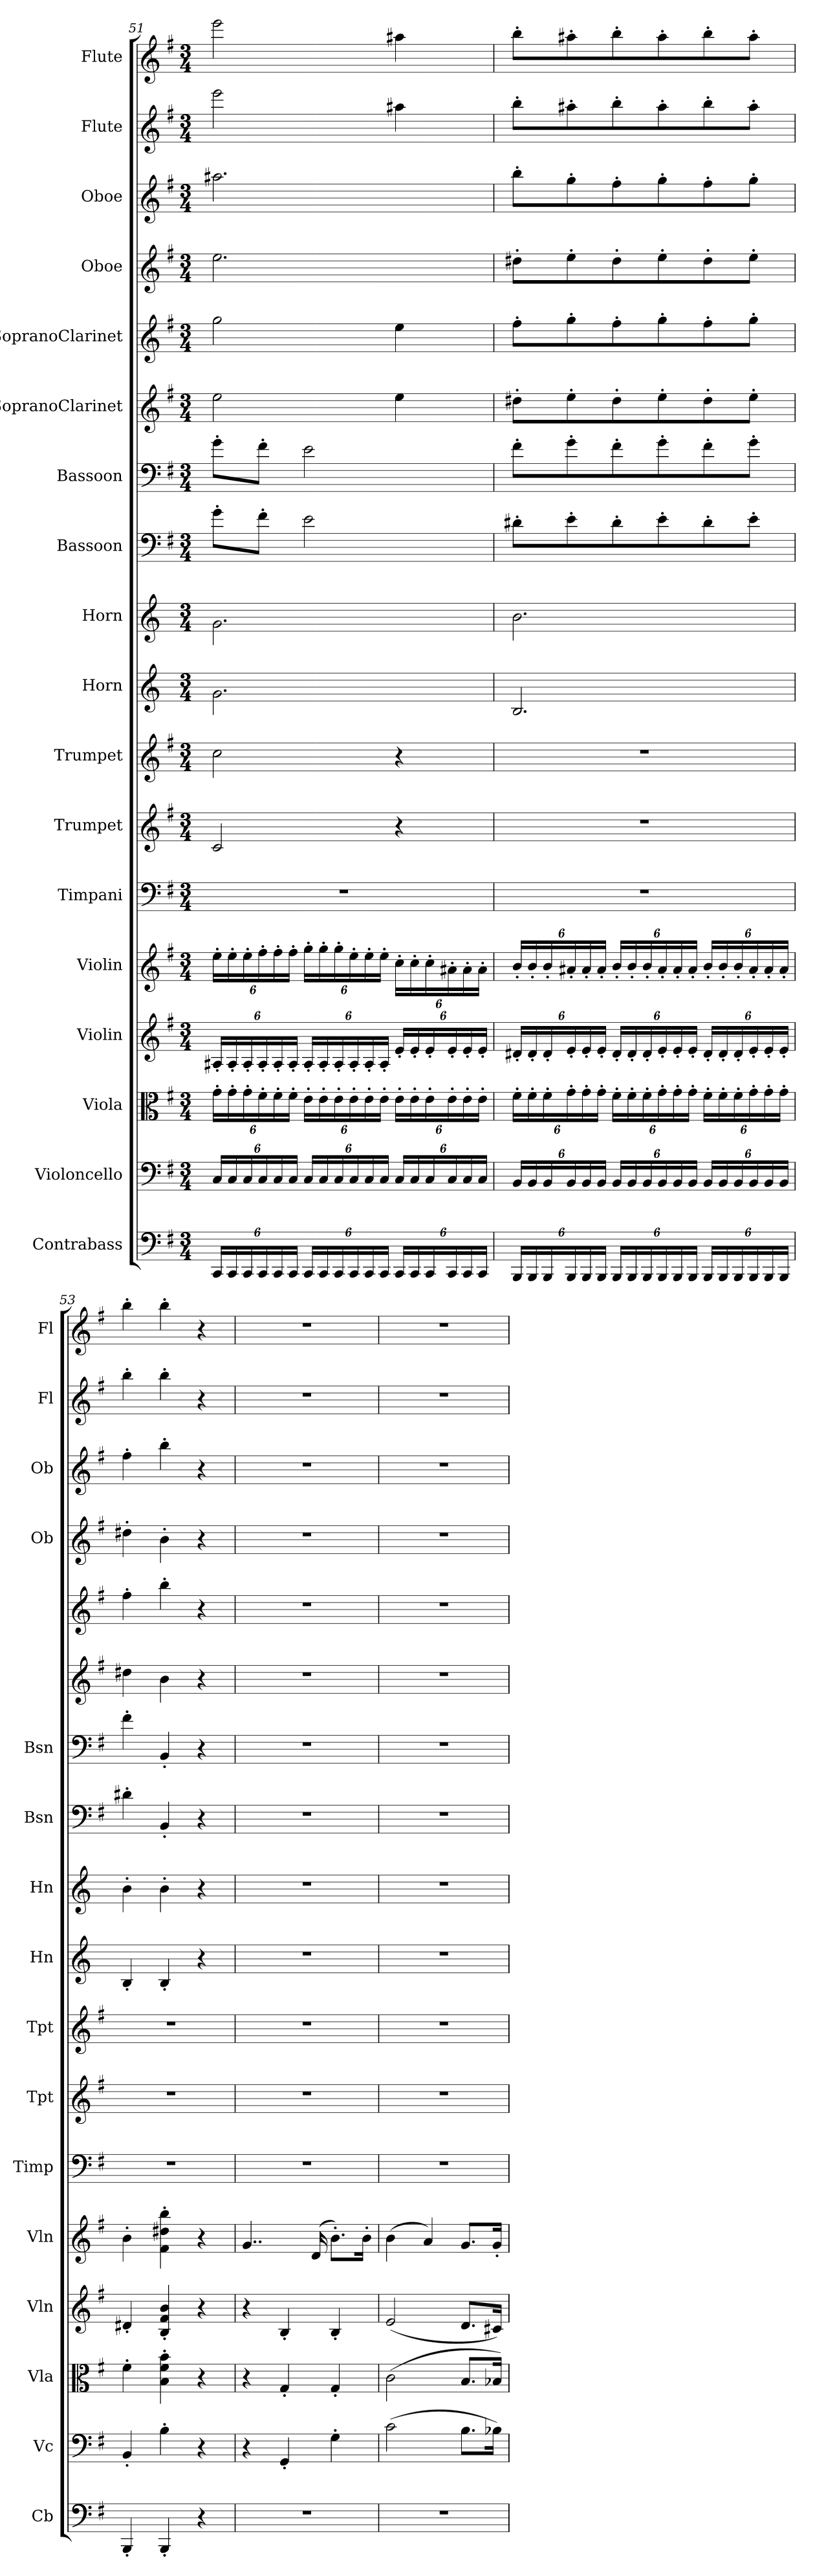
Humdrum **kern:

**kern	**kern	**kern	**kern	**kern	**kern	**kern	**kern	**kern	**kern	**kern	**kern	**kern	**kern	**kern	**kern	**kern	**kern
*part18	*part17	*part16	*part15	*part14	*part13	*part12	*part11	*part10	*part9	*part8	*part7	*part6	*part5	*part4	*part3	*part2	*part1
*staff18	*staff17	*staff16	*staff15	*staff14	*staff13	*staff12	*staff11	*staff10	*staff9	*staff8	*staff7	*staff6	*staff5	*staff4	*staff3	*staff2	*staff1
*I"Contrabass	*I"Violoncello	*I"Viola	*I"Violin	*I"Violin	*I"Timpani	*I"Trumpet	*I"Trumpet	*I"Horn	*I"Horn	*I"Bassoon	*I"Bassoon	*I"SopranoClarinet	*I"SopranoClarinet	*I"Oboe	*I"Oboe	*I"Flute	*I"Flute
*I'Cb	*I'Vc	*I'Vla	*I'Vln	*I'Vln	*I'Timp	*I'Tpt	*I'Tpt	*I'Hn	*I'Hn	*I'Bsn	*I'Bsn	*	*	*I'Ob	*I'Ob	*I'Fl	*I'Fl
*clefF4	*clefF4	*clefC3	*clefG2	*clefG2	*clefF4	*clefG2	*clefG2	*clefG2	*clefG2	*clefF4	*clefF4	*clefG2	*clefG2	*clefG2	*clefG2	*clefG2	*clefG2
*k[f#]	*k[f#]	*k[f#]	*k[f#]	*k[f#]	*k[f#]	*k[f#]	*k[f#]	*k[]	*k[]	*k[f#]	*k[f#]	*k[f#]	*k[f#]	*k[f#]	*k[f#]	*k[f#]	*k[f#]
*M3/4	*M3/4	*M3/4	*M3/4	*M3/4	*M3/4	*M3/4	*M3/4	*M3/4	*M3/4	*M3/4	*M3/4	*M3/4	*M3/4	*M3/4	*M3/4	*M3/4	*M3/4
=51	=51	=51	=51	=51	=51	=51	=51	=51	=51	=51	=51	=51	=51	=51	=51	=51	=51
24CC/LL	24C/LL	24g'\LL	24A#X'/LL	24ee'\LL	2.r	2c/	2cc\	2.g\	2.g\	8g'\L	8g'\L	2ee\	2gg\	2.ee\	2.aa#X\	2eee\	2eee\
24CC/	24C/	24g'\	24A#'/	24ee'\	.	.	.	.	.	.	.	.	.	.	.	.	.
24CC/	24C/	24g'\	24A#'/	24ee'\	.	.	.	.	.	.	.	.	.	.	.	.	.
24CC/	24C/	24f#'\	24A#'/	24ff#'\	.	.	.	.	.	8f#'\J	8f#'\J	.	.	.	.	.	.
24CC/	24C/	24f#'\	24A#'/	24ff#'\	.	.	.	.	.	.	.	.	.	.	.	.	.
24CC/JJ	24C/JJ	24f#'\JJ	24A#'/JJ	24ff#'\JJ	.	.	.	.	.	.	.	.	.	.	.	.	.
24CC/LL	24C/LL	24e'\LL	24A#'/LL	24gg'\LL	.	.	.	.	.	2e\	2e\	.	.	.	.	.	.
24CC/	24C/	24e'\	24A#'/	24gg'\	.	.	.	.	.	.	.	.	.	.	.	.	.
24CC/	24C/	24e'\	24A#'/	24gg'\	.	.	.	.	.	.	.	.	.	.	.	.	.
24CC/	24C/	24e'\	24A#'/	24ee'\	.	.	.	.	.	.	.	.	.	.	.	.	.
24CC/	24C/	24e'\	24A#'/	24ee'\	.	.	.	.	.	.	.	.	.	.	.	.	.
24CC/JJ	24C/JJ	24e'\JJ	24A#'/JJ	24ee'\JJ	.	.	.	.	.	.	.	.	.	.	.	.	.
24CC/LL	24C/LL	24e'\LL	24e'/LL	24cc'\LL	.	4r	4r	.	.	.	.	4ee\	4ee\	.	.	4aa#X\	4aa#X\
24CC/	24C/	24e'\	24e'/	24cc'\	.	.	.	.	.	.	.	.	.	.	.	.	.
24CC/	24C/	24e'\	24e'/	24cc'\	.	.	.	.	.	.	.	.	.	.	.	.	.
24CC/	24C/	24e'\	24e'/	24a#X'\	.	.	.	.	.	.	.	.	.	.	.	.	.
24CC/	24C/	24e'\	24e'/	24a#'\	.	.	.	.	.	.	.	.	.	.	.	.	.
24CC/JJ	24C/JJ	24e'\JJ	24e'/JJ	24a#'\JJ	.	.	.	.	.	.	.	.	.	.	.	.	.
=52	=52	=52	=52	=52	=52	=52	=52	=52	=52	=52	=52	=52	=52	=52	=52	=52	=52
24BBB/LL	24BB/LL	24f#'\LL	24d#X'/LL	24b'/LL	2.r	2.r	2.r	2.B/	2.b\	8d#X'\L	8f#'\L	8dd#X'\L	8ff#'\L	8dd#X'\L	8bb'\L	8bb'\L	8bb'\L
24BBB/	24BB/	24f#'\	24d#'/	24b'/	.	.	.	.	.	.	.	.	.	.	.	.	.
24BBB/	24BB/	24f#'\	24d#'/	24b'/	.	.	.	.	.	.	.	.	.	.	.	.	.
24BBB/	24BB/	24g'\	24e'/	24a#X'/	.	.	.	.	.	8e'\	8g'\	8ee'\	8gg'\	8ee'\	8gg'\	8aa#X'\	8aa#X'\
24BBB/	24BB/	24g'\	24e'/	24a#'/	.	.	.	.	.	.	.	.	.	.	.	.	.
24BBB/JJ	24BB/JJ	24g'\JJ	24e'/JJ	24a#'/JJ	.	.	.	.	.	.	.	.	.	.	.	.	.
24BBB/LL	24BB/LL	24f#'\LL	24d#'/LL	24b'/LL	.	.	.	.	.	8d#'\	8f#'\	8dd#'\	8ff#'\	8dd#'\	8ff#'\	8bb'\	8bb'\
24BBB/	24BB/	24f#'\	24d#'/	24b'/	.	.	.	.	.	.	.	.	.	.	.	.	.
24BBB/	24BB/	24f#'\	24d#'/	24b'/	.	.	.	.	.	.	.	.	.	.	.	.	.
24BBB/	24BB/	24g'\	24e'/	24a#'/	.	.	.	.	.	8e'\	8g'\	8ee'\	8gg'\	8ee'\	8gg'\	8aa#'\	8aa#'\
24BBB/	24BB/	24g'\	24e'/	24a#'/	.	.	.	.	.	.	.	.	.	.	.	.	.
24BBB/JJ	24BB/JJ	24g'\JJ	24e'/JJ	24a#'/JJ	.	.	.	.	.	.	.	.	.	.	.	.	.
24BBB/LL	24BB/LL	24f#'\LL	24d#'/LL	24b'/LL	.	.	.	.	.	8d#'\	8f#'\	8dd#'\	8ff#'\	8dd#'\	8ff#'\	8bb'\	8bb'\
24BBB/	24BB/	24f#'\	24d#'/	24b'/	.	.	.	.	.	.	.	.	.	.	.	.	.
24BBB/	24BB/	24f#'\	24d#'/	24b'/	.	.	.	.	.	.	.	.	.	.	.	.	.
24BBB/	24BB/	24g'\	24e'/	24a#'/	.	.	.	.	.	8e'\J	8g'\J	8ee'\J	8gg'\J	8ee'\J	8gg'\J	8aa#'\J	8aa#'\J
24BBB/	24BB/	24g'\	24e'/	24a#'/	.	.	.	.	.	.	.	.	.	.	.	.	.
24BBB/JJ	24BB/JJ	24g'\JJ	24e'/JJ	24a#'/JJ	.	.	.	.	.	.	.	.	.	.	.	.	.
=53	=53	=53	=53	=53	=53	=53	=53	=53	=53	=53	=53	=53	=53	=53	=53	=53	=53
4BBB'/	4BB'/	4f#'\	4d#X'/	4b'\	2.r	2.r	2.r	4B'/	4b'\	4d#X'\	4f#'\	4dd#X\	4ff#'\	4dd#X'\	4ff#'\	4bb'\	4bb'\
4BBB'/	4B'\	4B'\ 4f#'\ 4b'\	4B'/ 4f#'/ 4b'/	4f#'\ 4dd#X'\ 4bb'\	.	.	.	4B'/	4b'\	4BB'/	4BB'/	4b\	4bb'\	4b'\	4bb'\	4bb'\	4bb'\
4r	4r	4r	4r	4r	.	.	.	4r	4r	4r	4r	4r	4r	4r	4r	4r	4r
=54	=54	=54	=54	=54	=54	=54	=54	=54	=54	=54	=54	=54	=54	=54	=54	=54	=54
2.r	4r	4r	4r	4..g/	2.r	2.r	2.r	2.r	2.r	2.r	2.r	2.r	2.r	2.r	2.r	2.r	2.r
.	4GG'/	4G'/	4B'/	.	.	.	.	.	.	.	.	.	.	.	.	.	.
.	.	.	.	(16d/	.	.	.	.	.	.	.	.	.	.	.	.	.
.	4G'\	4G'/	4B'/	8.b'\L)	.	.	.	.	.	.	.	.	.	.	.	.	.
.	.	.	.	16b'\Jk	.	.	.	.	.	.	.	.	.	.	.	.	.
=55	=55	=55	=55	=55	=55	=55	=55	=55	=55	=55	=55	=55	=55	=55	=55	=55	=55
2.r	(2c\	(2c\	(2e/	(4b\	2.r	2.r	2.r	2.r	2.r	2.r	2.r	2.r	2.r	2.r	2.r	2.r	2.r
.	.	.	.	4a/)	.	.	.	.	.	.	.	.	.	.	.	.	.
.	8.B\L	8.B/L	8.d/L	8.g/L	.	.	.	.	.	.	.	.	.	.	.	.	.
.	16B-X\Jk)	16B-X/Jk)	16c#X/Jk)	16g'/Jk	.	.	.	.	.	.	.	.	.	.	.	.	.
=	=	=	=	=	=	=	=	=	=	=	=	=	=	=	=	=	=
*-	*-	*-	*-	*-	*-	*-	*-	*-	*-	*-	*-	*-	*-	*-	*-	*-	*-
